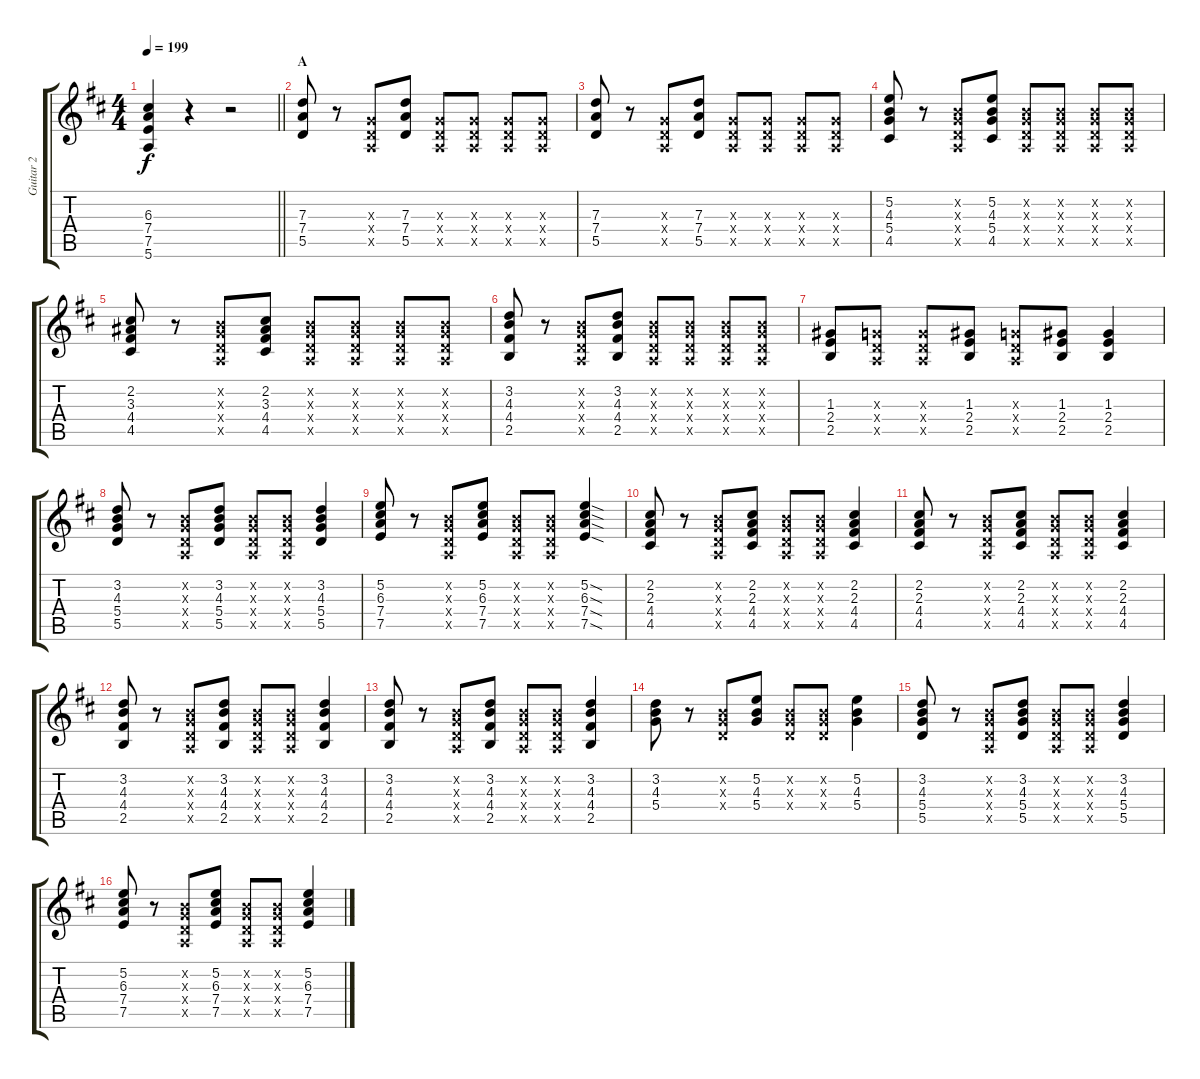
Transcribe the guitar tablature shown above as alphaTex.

\track ("Guitar 2" "Guitar 2") {instrument distortionguitar}
\staff {score tabs}
\tuning (E4 B3 G3 D3 A2 E2) {hide}
\ts (4 4)
\tempo 199
\clef g2
\barLineRight lightlight
\ks d
(6.3 7.4 7.5 5.6).4{dy f} r.4 r.2 |
\section ("" "A")
(7.3 7.4 5.5).8 r.8 (0.3{x} 0.4{x} 0.5{x}).8 (7.3 7.4 5.5).8 (0.3{x} 0.4{x} 0.5{x}).8 (0.3{x} 0.4{x} 0.5{x}).8 (0.3{x} 0.4{x} 0.5{x}).8 (0.3{x} 0.4{x} 0.5{x}).8 |
(7.3 7.4 5.5).8 r.8 (0.3{x} 0.4{x} 0.5{x}).8 (7.3 7.4 5.5).8 (0.3{x} 0.4{x} 0.5{x}).8 (0.3{x} 0.4{x} 0.5{x}).8 (0.3{x} 0.4{x} 0.5{x}).8 (0.3{x} 0.4{x} 0.5{x}).8 |
(5.2 4.3 5.4 4.5).8 r.8 (0.2{x} 0.3{x} 0.4{x} 0.5{x}).8 (5.2 4.3 5.4 4.5).8 (0.2{x} 0.3{x} 0.4{x} 0.5{x}).8 (0.2{x} 0.3{x} 0.4{x} 0.5{x}).8 (0.2{x} 0.3{x} 0.4{x} 0.5{x}).8 (0.2{x} 0.3{x} 0.4{x} 0.5{x}).8 |
(2.2 3.3 4.4 4.5).8 r.8 (0.2{x} 0.3{x} 0.4{x} 0.5{x}).8 (2.2 3.3 4.4 4.5).8 (0.2{x} 0.3{x} 0.4{x} 0.5{x}).8 (0.2{x} 0.3{x} 0.4{x} 0.5{x}).8 (0.2{x} 0.3{x} 0.4{x} 0.5{x}).8 (0.2{x} 0.3{x} 0.4{x} 0.5{x}).8 |
(3.2 4.3 4.4 2.5).8 r.8 (0.2{x} 0.3{x} 0.4{x} 0.5{x}).8 (3.2 4.3 4.4 2.5).8 (0.2{x} 0.3{x} 0.4{x} 0.5{x}).8 (0.2{x} 0.3{x} 0.4{x} 0.5{x}).8 (0.2{x} 0.3{x} 0.4{x} 0.5{x}).8 (0.2{x} 0.3{x} 0.4{x} 0.5{x}).8 |
(1.3 2.4 2.5).8 (0.3{x} 0.4{x} 0.5{x}).8 (0.3{x} 0.4{x} 0.5{x}).8 (1.3 2.4 2.5).8 (0.3{x} 0.4{x} 0.5{x}).8 (1.3 2.4 2.5).8 (1.3 2.4 2.5).4 |
(3.2 4.3 5.4 5.5).8 r.8 (0.2{x} 0.3{x} 0.4{x} 0.5{x}).8 (3.2 4.3 5.4 5.5).8 (0.2{x} 0.3{x} 0.4{x} 0.5{x}).8 (0.2{x} 0.3{x} 0.4{x} 0.5{x}).8 (3.2 4.3 5.4 5.5).4 |
(5.2 6.3 7.4 7.5).8 r.8 (0.2{x} 0.3{x} 0.4{x} 0.5{x}).8 (5.2 6.3 7.4 7.5).8 (0.2{x} 0.3{x} 0.4{x} 0.5{x}).8 (0.2{x} 0.3{x} 0.4{x} 0.5{x}).8 (5.2{sod} 6.3{sod} 7.4{sod} 7.5{sod}).4 |
(2.2 2.3 4.4 4.5).8 r.8 (0.2{x} 0.3{x} 0.4{x} 0.5{x}).8 (2.2 2.3 4.4 4.5).8 (0.2{x} 0.3{x} 0.4{x} 0.5{x}).8 (0.2{x} 0.3{x} 0.4{x} 0.5{x}).8 (2.2 2.3 4.4 4.5).4 |
(2.2 2.3 4.4 4.5).8 r.8 (0.2{x} 0.3{x} 0.4{x} 0.5{x}).8 (2.2 2.3 4.4 4.5).8 (0.2{x} 0.3{x} 0.4{x} 0.5{x}).8 (0.2{x} 0.3{x} 0.4{x} 0.5{x}).8 (2.2 2.3 4.4 4.5).4 |
(3.2 4.3 4.4 2.5).8 r.8 (0.2{x} 0.3{x} 0.4{x} 0.5{x}).8 (3.2 4.3 4.4 2.5).8 (0.2{x} 0.3{x} 0.4{x} 0.5{x}).8 (0.2{x} 0.3{x} 0.4{x} 0.5{x}).8 (3.2 4.3 4.4 2.5).4 |
(3.2 4.3 4.4 2.5).8 r.8 (0.2{x} 0.3{x} 0.4{x} 0.5{x}).8 (3.2 4.3 4.4 2.5).8 (0.2{x} 0.3{x} 0.4{x} 0.5{x}).8 (0.2{x} 0.3{x} 0.4{x} 0.5{x}).8 (3.2 4.3 4.4 2.5).4 |
(3.2 4.3 5.4).8 r.8 (0.2{x} 0.3{x} 0.4{x}).8 (5.2 4.3 5.4).8 (0.2{x} 0.3{x} 0.4{x}).8 (0.2{x} 0.3{x} 0.4{x}).8 (5.2 4.3 5.4).4 |
(3.2 4.3 5.4 5.5).8 r.8 (0.2{x} 0.3{x} 0.4{x} 0.5{x}).8 (3.2 4.3 5.4 5.5).8 (0.2{x} 0.3{x} 0.4{x} 0.5{x}).8 (0.2{x} 0.3{x} 0.4{x} 0.5{x}).8 (3.2 4.3 5.4 5.5).4 |
(5.2 6.3 7.4 7.5).8 r.8 (0.2{x} 0.3{x} 0.4{x} 0.5{x}).8 (5.2 6.3 7.4 7.5).8 (0.2{x} 0.3{x} 0.4{x} 0.5{x}).8 (0.2{x} 0.3{x} 0.4{x} 0.5{x}).8 (5.2 6.3 7.4 7.5).4
